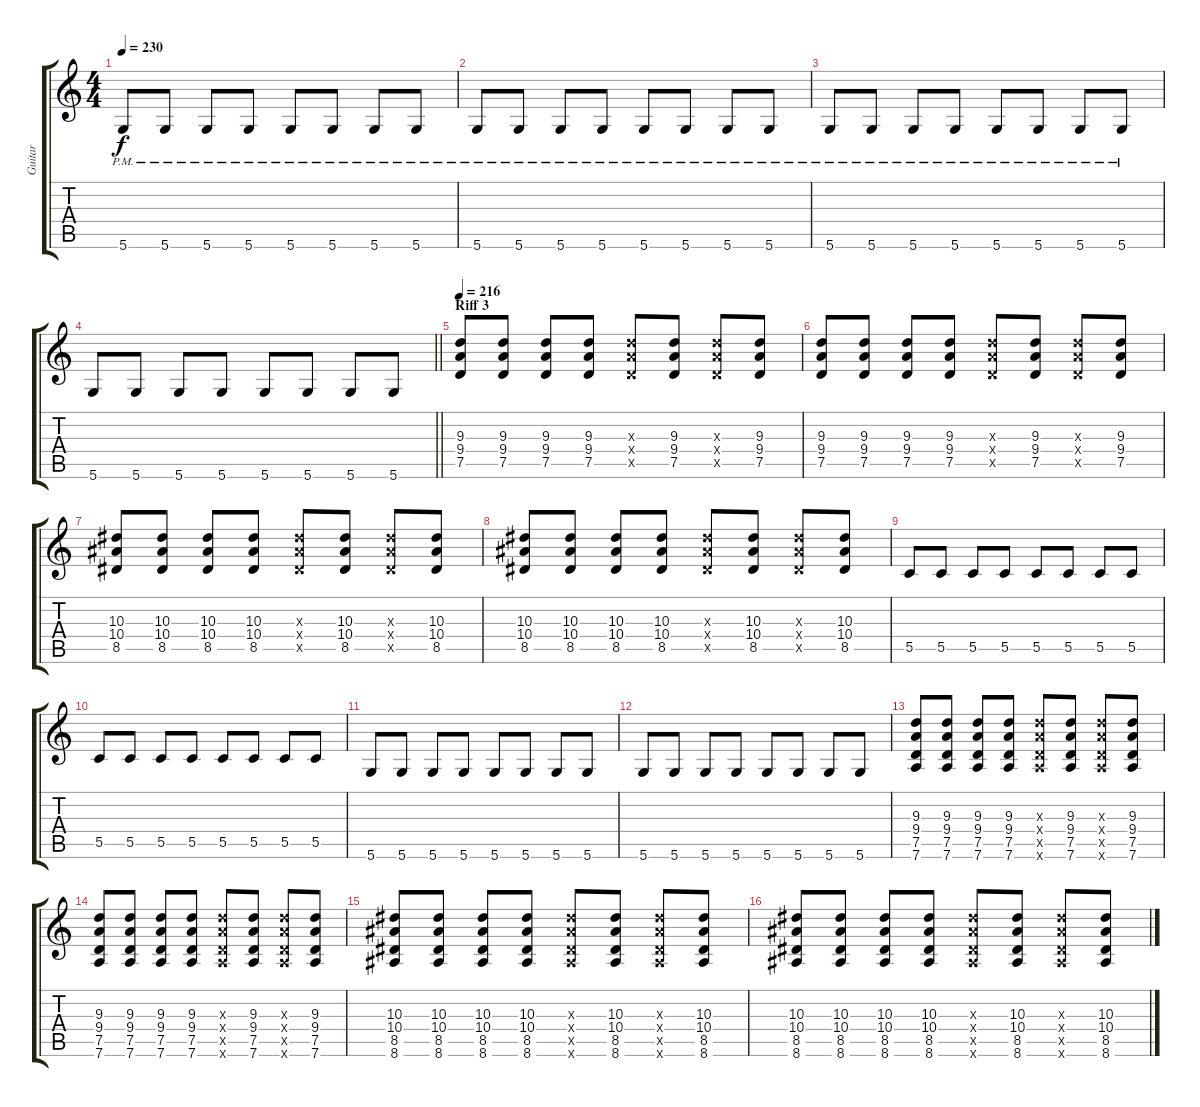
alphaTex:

\track ("Guitar" "Guitar") {instrument distortionguitar}
\staff {score tabs}
\tuning (D4 A3 F3 C3 G2 D2) {hide}
\ts (4 4)
\tempo 230
\clef g2
\ks c
5.6{pm}.8{dy f} 5.6{pm}.8 5.6{pm}.8 5.6{pm}.8 5.6{pm}.8 5.6{pm}.8 5.6{pm}.8 5.6{pm}.8 |
5.6{pm}.8 5.6{pm}.8 5.6{pm}.8 5.6{pm}.8 5.6{pm}.8 5.6{pm}.8 5.6{pm}.8 5.6{pm}.8 |
5.6{pm}.8 5.6{pm}.8 5.6{pm}.8 5.6{pm}.8 5.6{pm}.8 5.6{pm}.8 5.6{pm}.8 5.6{pm}.8 |
\barLineRight lightlight
5.6.8 5.6.8 5.6.8 5.6.8 5.6.8 5.6.8 5.6.8 5.6.8 |
\section ("" "Riff 3")
\tempo 216
(9.3 9.4 7.5).8 (9.3 9.4 7.5).8 (9.3 9.4 7.5).8 (9.3 9.4 7.5).8 (9.3{x} 9.4{x} 7.5{x}).8 (9.3 9.4 7.5).8 (9.3{x} 9.4{x} 7.5{x}).8 (9.3 9.4 7.5).8 |
(9.3 9.4 7.5).8 (9.3 9.4 7.5).8 (9.3 9.4 7.5).8 (9.3 9.4 7.5).8 (9.3{x} 9.4{x} 7.5{x}).8 (9.3 9.4 7.5).8 (9.3{x} 9.4{x} 7.5{x}).8 (9.3 9.4 7.5).8 |
(10.3 10.4 8.5).8 (10.3 10.4 8.5).8 (10.3 10.4 8.5).8 (10.3 10.4 8.5).8 (10.3{x} 10.4{x} 8.5{x}).8 (10.3 10.4 8.5).8 (10.3{x} 10.4{x} 8.5{x}).8 (10.3 10.4 8.5).8 |
(10.3 10.4 8.5).8 (10.3 10.4 8.5).8 (10.3 10.4 8.5).8 (10.3 10.4 8.5).8 (10.3{x} 10.4{x} 8.5{x}).8 (10.3 10.4 8.5).8 (10.3{x} 10.4{x} 8.5{x}).8 (10.3 10.4 8.5).8 |
5.5.8 5.5.8 5.5.8 5.5.8 5.5.8 5.5.8 5.5.8 5.5.8 |
5.5.8 5.5.8 5.5.8 5.5.8 5.5.8 5.5.8 5.5.8 5.5.8 |
5.6.8 5.6.8 5.6.8 5.6.8 5.6.8 5.6.8 5.6.8 5.6.8 |
5.6.8 5.6.8 5.6.8 5.6.8 5.6.8 5.6.8 5.6.8 5.6.8 |
(9.3 9.4 7.5 7.6).8 (9.3 9.4 7.5 7.6).8 (9.3 9.4 7.5 7.6).8 (9.3 9.4 7.5 7.6).8 (9.3{x} 9.4{x} 7.5{x} 7.6{x}).8 (9.3 9.4 7.5 7.6).8 (9.3{x} 9.4{x} 7.5{x} 7.6{x}).8 (9.3 9.4 7.5 7.6).8 |
(9.3 9.4 7.5 7.6).8 (9.3 9.4 7.5 7.6).8 (9.3 9.4 7.5 7.6).8 (9.3 9.4 7.5 7.6).8 (9.3{x} 9.4{x} 7.5{x} 7.6{x}).8 (9.3 9.4 7.5 7.6).8 (9.3{x} 9.4{x} 7.5{x} 7.6{x}).8 (9.3 9.4 7.5 7.6).8 |
(10.3 10.4 8.5 8.6).8 (10.3 10.4 8.5 8.6).8 (10.3 10.4 8.5 8.6).8 (10.3 10.4 8.5 8.6).8 (10.3{x} 10.4{x} 8.5{x} 8.6{x}).8 (10.3 10.4 8.5 8.6).8 (10.3{x} 10.4{x} 8.5{x} 8.6{x}).8 (10.3 10.4 8.5 8.6).8 |
(10.3 10.4 8.5 8.6).8 (10.3 10.4 8.5 8.6).8 (10.3 10.4 8.5 8.6).8 (10.3 10.4 8.5 8.6).8 (10.3{x} 10.4{x} 8.5{x} 8.6{x}).8 (10.3 10.4 8.5 8.6).8 (10.3{x} 10.4{x} 8.5{x} 8.6{x}).8 (10.3 10.4 8.5 8.6).8
